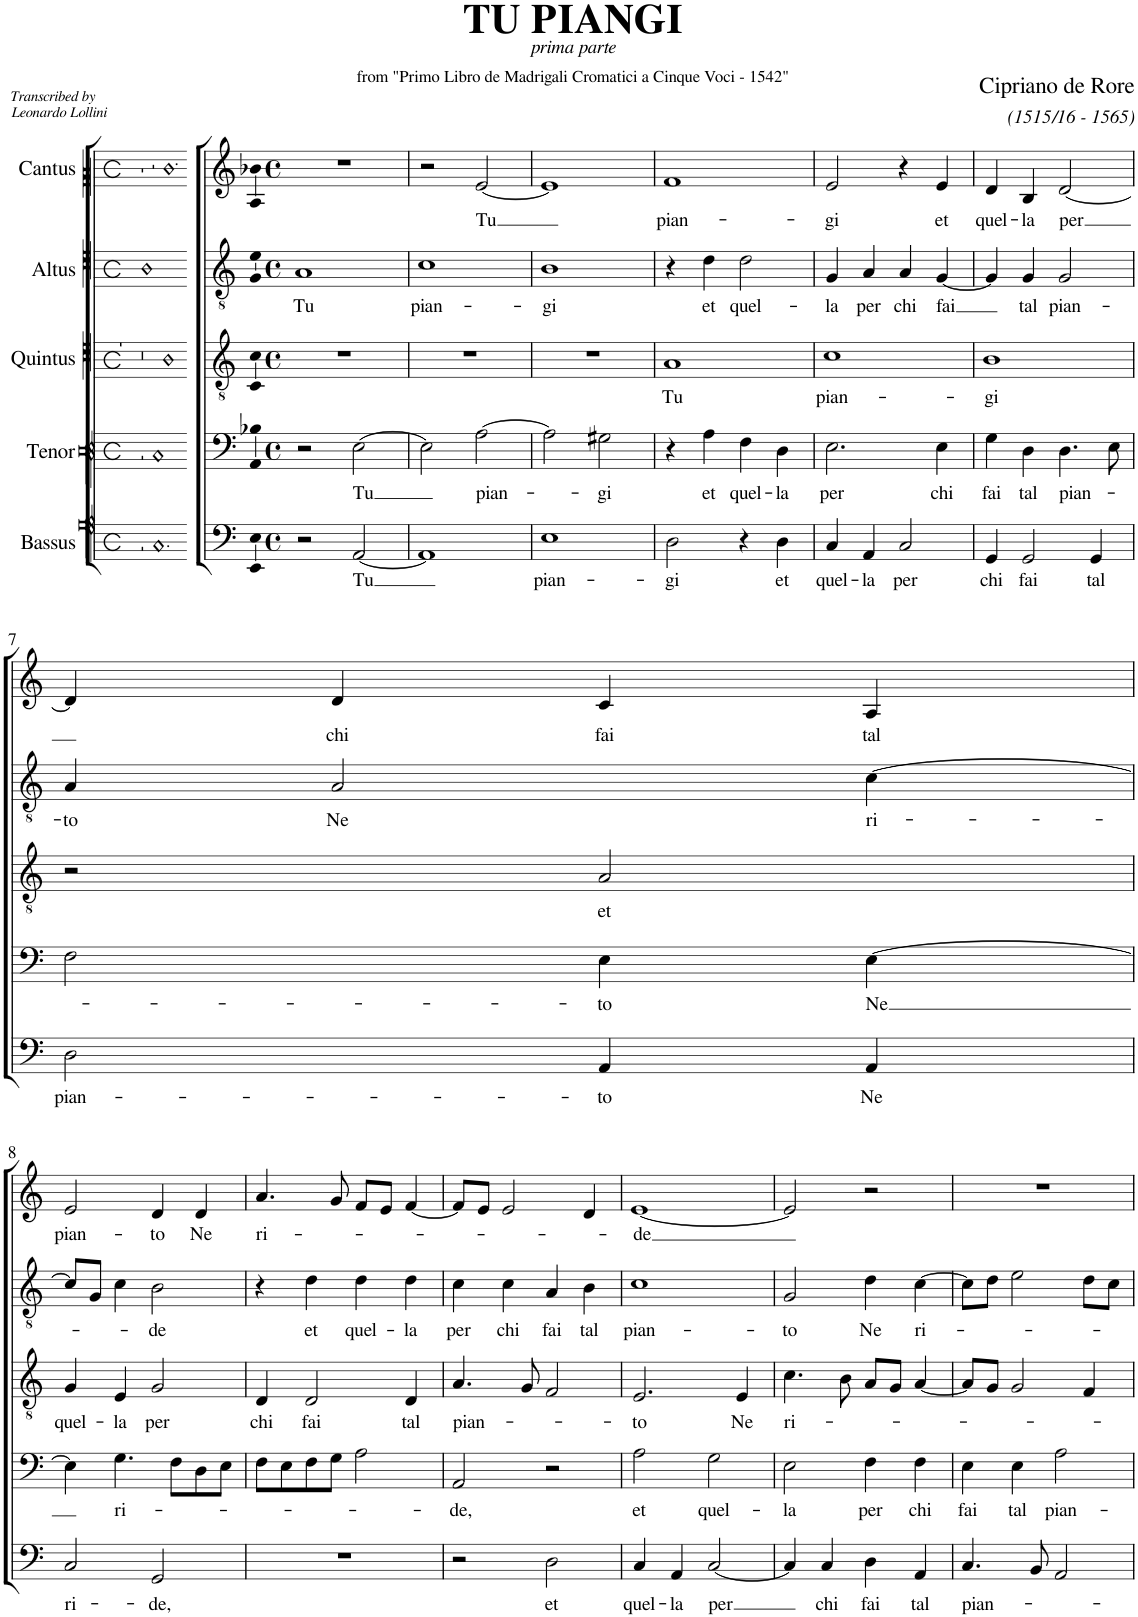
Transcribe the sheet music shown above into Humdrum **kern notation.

**kern	**text	**kern	**text	**kern	**text	**kern	**text	**kern	**text
*part5	*part5	*part4	*part4	*part3	*part3	*part2	*part2	*part1	*part1
*staff5	*staff5	*staff4	*staff4	*staff3	*staff3	*staff2	*staff2	*staff1	*staff1
*I"Bassus	*	*I"Tenor	*	*I"Quintus	*	*I"Altus	*	*I"Cantus	*
*I'B	*	*I'T	*	*	*	*I'A	*	*	*
*clefF5	*	*clefF3	*	*clefC4	*	*clefC4	*	*clefC2	*
*k[]	*	*k[]	*	*k[]	*	*k[]	*	*k[]	*
*M4/4	*	*M4/4	*	*M4/4	*	*M4/4	*	*M4/4	*
*met(c)	*	*met(c)	*	*met(c)	*	*met(c)	*	*met(c)	*
=	=	=	=	=	=	=	=	=	=
1ryy	.	1ryy	.	1ryy	.	1ryy	.	1ryy	.
=1-	=1-	=1-	=1-	=1-	=1-	=1-	=1-	=1-	=1-
*clefF4	*	*clefF4	*	*clefGv2	*	*clefGv2	*	*clefG2	*
*M4/4	*	*M4/4	*	*M4/4	*	*M4/4	*	*M4/4	*
*met(c)	*	*met(c)	*	*met(c)	*	*met(c)	*	*met(c)	*
!	!	!	!	!	!	!	!LO:LY:b	!	!
2r	.	2r	.	1r	.	1A	Tu	1r	.
!	!LO:LY:b	!	!LO:LY:b	!	!	!	!	!	!
[2AA/	Tu	[2E\	Tu	.	.	.	.	.	.
=2	=2	=2	=2	=2	=2	=2	=2	=2	=2
!	!	!	!	!	!	!	!LO:LY:b	!	!
1AA]	.	2E\]	.	1r	.	1c	pian-	2r	.
!	!	!	!LO:LY:b	!	!	!	!	!	!LO:LY:b
.	.	[2A\	pian-	.	.	.	.	[2e/	Tu
=3	=3	=3	=3	=3	=3	=3	=3	=3	=3
!	!LO:LY:b	!	!	!	!	!	!LO:LY:b	!	!
1E	pian-	2A\]	.	1r	.	1B	-gi	1e]	.
!	!	!	!LO:LY:b	!	!	!	!	!	!
.	.	2G#X\	-gi	.	.	.	.	.	.
=4	=4	=4	=4	=4	=4	=4	=4	=4	=4
!	!LO:LY:b	!	!	!	!LO:LY:b	!	!	!	!LO:LY:b
2D\	-gi	4r	.	1A	Tu	4r	.	1f	pian-
!	!	!	!LO:LY:b	!	!	!	!LO:LY:b	!	!
.	.	4A\	et	.	.	4d\	et	.	.
!	!	!	!LO:LY:b	!	!	!	!LO:LY:b	!	!
4r	.	4F\	quel-	.	.	2d\	quel-	.	.
!	!LO:LY:b	!	!LO:LY:b	!	!	!	!	!	!
4D\	et	4D\	-la	.	.	.	.	.	.
=5	=5	=5	=5	=5	=5	=5	=5	=5	=5
!	!LO:LY:b	!	!LO:LY:b	!	!LO:LY:b	!	!LO:LY:b	!	!LO:LY:b
4C/	quel-	2.E\	per	1c	pian-	4G/	-la	2e/	-gi
!	!LO:LY:b	!	!	!	!	!	!LO:LY:b	!	!
4AA/	-la	.	.	.	.	4A/	per	.	.
!	!LO:LY:b	!	!	!	!	!	!LO:LY:b	!	!
2C/	per	.	.	.	.	4A/	chi	4r	.
!	!	!	!LO:LY:b	!	!	!	!LO:LY:b	!	!LO:LY:b
.	.	4E\	chi	.	.	[4G/	fai	4e/	et
=6	=6	=6	=6	=6	=6	=6	=6	=6	=6
!	!LO:LY:b	!	!LO:LY:b	!	!LO:LY:b	!	!	!	!LO:LY:b
4GG/	chi	4G\	fai	1B	-gi	4G/]	.	4d/	quel-
!	!LO:LY:b	!	!LO:LY:b	!	!	!	!LO:LY:b	!	!LO:LY:b
2GG/	fai	4D\	tal	.	.	4G/	tal	4B/	-la
!	!	!	!LO:LY:b	!	!	!	!LO:LY:b	!	!LO:LY:b
.	.	4.D\	pian-	.	.	2G/	pian-	[2d/	per
!	!LO:LY:b	!	!	!	!	!	!	!	!
4GG/	tal	.	.	.	.	.	.	.	.
.	.	8E\	.	.	.	.	.	.	.
!!LO:LB:g=z
=7	=7	=7	=7	=7	=7	=7	=7	=7	=7
!	!LO:LY:b	!	!	!	!	!	!LO:LY:b	!	!
2D\	pian-	2F\	.	2r	.	4A/	-to	4d/]	.
!	!	!	!	!	!	!	!LO:LY:b	!	!LO:LY:b
.	.	.	.	.	.	2A/	Ne	4d/	chi
!	!LO:LY:b	!	!LO:LY:b	!	!LO:LY:b	!	!	!	!LO:LY:b
4AA/	-to	4E\	-to	2A/	et	.	.	4c/	fai
!	!LO:LY:b	!	!LO:LY:b	!	!	!	!LO:LY:b	!	!LO:LY:b
4AA/	Ne	[4E\	Ne	.	.	[4c\	ri-	4A/	tal
!!LO:LB:g=z
=8	=8	=8	=8	=8	=8	=8	=8	=8	=8
!	!LO:LY:b	!	!	!	!LO:LY:b	!	!	!	!LO:LY:b
2C/	ri-	4E\]	.	4G/	quel-	8c/L]	.	2e/	pian-
.	.	.	.	.	.	8G/J	.	.	.
!	!	!	!LO:LY:b	!	!LO:LY:b	!	!	!	!
.	.	4.G\	ri-	4E/	-la	4c\	.	.	.
!	!LO:LY:b	!	!	!	!LO:LY:b	!	!LO:LY:b	!	!LO:LY:b
2GG/	-de,	.	.	2G/	per	2B\	-de	4d/	-to
.	.	8F\L	.	.	.	.	.	.	.
!	!	!	!	!	!	!	!	!	!LO:LY:b
.	.	8D\	.	.	.	.	.	4d/	Ne
.	.	8E\J	.	.	.	.	.	.	.
=9	=9	=9	=9	=9	=9	=9	=9	=9	=9
!	!	!	!	!	!LO:LY:b	!	!	!	!LO:LY:b
1r	.	8F\L	.	4D/	chi	4r	.	4.a/	ri-
.	.	8E\	.	.	.	.	.	.	.
!	!	!	!	!	!LO:LY:b	!	!LO:LY:b	!	!
.	.	8F\	.	2D/	fai	4d\	et	.	.
.	.	8G\J	.	.	.	.	.	8g/	.
!	!	!	!	!	!	!	!LO:LY:b	!	!
.	.	2A\	.	.	.	4d\	quel-	8f/L	.
.	.	.	.	.	.	.	.	8e/J	.
!	!	!	!	!	!LO:LY:b	!	!LO:LY:b	!	!
.	.	.	.	4D/	tal	4d\	-la	[4f/	.
=10	=10	=10	=10	=10	=10	=10	=10	=10	=10
!	!	!	!LO:LY:b	!	!LO:LY:b	!	!LO:LY:b	!	!
2r	.	2AA/	-de,	4.A/	pian-	4c\	per	8f/L]	.
.	.	.	.	.	.	.	.	8e/J	.
!	!	!	!	!	!	!	!LO:LY:b	!	!
.	.	.	.	.	.	4c\	chi	2e/	.
.	.	.	.	8G/	.	.	.	.	.
!	!LO:LY:b	!	!	!	!	!	!LO:LY:b	!	!
2D\	et	2r	.	2F/	.	4A/	fai	.	.
!	!	!	!	!	!	!	!LO:LY:b	!	!
.	.	.	.	.	.	4B\	tal	4d/	.
=11	=11	=11	=11	=11	=11	=11	=11	=11	=11
!	!LO:LY:b	!	!LO:LY:b	!	!LO:LY:b	!	!LO:LY:b	!	!LO:LY:b
4C/	quel-	2A\	et	2.E/	-to	1c	pian-	[1e	-de
!	!LO:LY:b	!	!	!	!	!	!	!	!
4AA/	-la	.	.	.	.	.	.	.	.
!	!LO:LY:b	!	!LO:LY:b	!	!	!	!	!	!
[2C/	per	2G\	quel-	.	.	.	.	.	.
!	!	!	!	!	!LO:LY:b	!	!	!	!
.	.	.	.	4E/	Ne	.	.	.	.
=12	=12	=12	=12	=12	=12	=12	=12	=12	=12
!	!	!	!LO:LY:b	!	!LO:LY:b	!	!LO:LY:b	!	!
4C/]	.	2E\	-la	4.c\	ri-	2G/	-to	2e/]	.
!	!LO:LY:b	!	!	!	!	!	!	!	!
4C/	chi	.	.	.	.	.	.	.	.
.	.	.	.	8B\	.	.	.	.	.
!	!LO:LY:b	!	!LO:LY:b	!	!	!	!LO:LY:b	!	!
4D\	fai	4F\	per	8A/L	.	4d\	Ne	2r	.
.	.	.	.	8G/J	.	.	.	.	.
!	!LO:LY:b	!	!LO:LY:b	!	!	!	!LO:LY:b	!	!
4AA/	tal	4F\	chi	[4A/	.	[4c\	ri-	.	.
=13	=13	=13	=13	=13	=13	=13	=13	=13	=13
!	!LO:LY:b	!	!LO:LY:b	!	!	!	!	!	!
4.C/	pian-	4E\	fai	8A/L]	.	8c\L]	.	1r	.
.	.	.	.	8G/J	.	8d\J	.	.	.
!	!	!	!LO:LY:b	!	!	!	!	!	!
.	.	4E\	tal	2G/	.	2e\	.	.	.
8BB/	.	.	.	.	.	.	.	.	.
!	!	!	!LO:LY:b	!	!	!	!	!	!
2AA/	.	2A\	pian-	.	.	.	.	.	.
.	.	.	.	4F/	.	8d\L	.	.	.
.	.	.	.	.	.	8c\J	.	.	.
=	=	=	=	=	=	=	=	=	=
*-	*-	*-	*-	*-	*-	*-	*-	*-	*-
